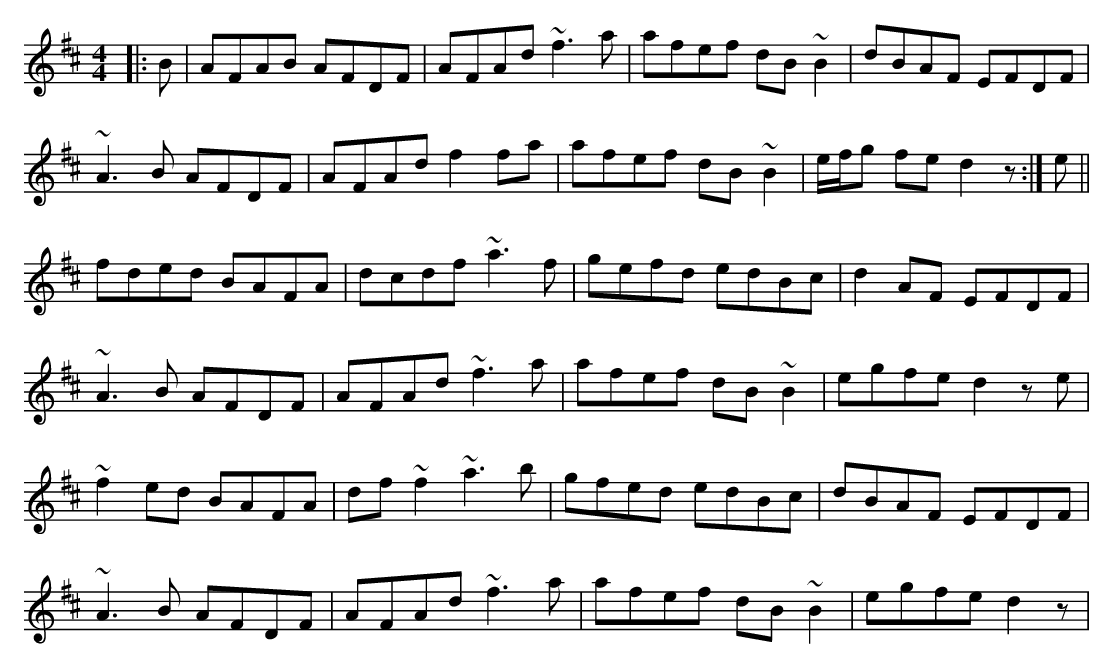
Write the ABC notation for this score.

X:1
M:4/4
K:D
|:B|AFAB AFDF|AFAd ~f3a|afef dB~B2|dBAF EFDF|
~A3B AFDF|AFAd f2fa|afef dB~B2|e/f/g fe d2z:|e||
fded BAFA|dcdf ~a3f|gefd edBc|d2AF EFDF|
~A3B AFDF|AFAd ~f3a|afef dB~B2|egfe d2ze|
~f2ed BAFA|df~f2 ~a3b|gfed edBc|dBAF EFDF|
~A3B AFDF|AFAd ~f3a|afef dB~B2|egfe d2z|
